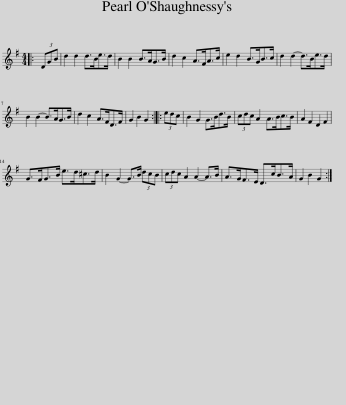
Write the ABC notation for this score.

X:1
L:1/8
M:4/4
I:linebreak $
K:G
V:1 treble
V:1
|: (3DGB | d2 d2 d>Be>d | B2 B2 B>AG>B | d2 c2 A>FA>c | e2 d2 B>GB>c | %5
 d2 d2- d>Be>d |$ B2 B2- B>AG>B | d2 c2 A>FD>F | G2 B2 G2 :: (3edc | %10
 B2 G2 G>Bd>B | (3cdc A2 A>Bc>B | A2 F2 D2 F2 |$ G>FG>B e>d^c>d | B2 G2- G>B (3dcB | %15
 (3cdc A2 A2- A>B | A>GF>E D>cB>A | G2 B2 G2 :| %18
